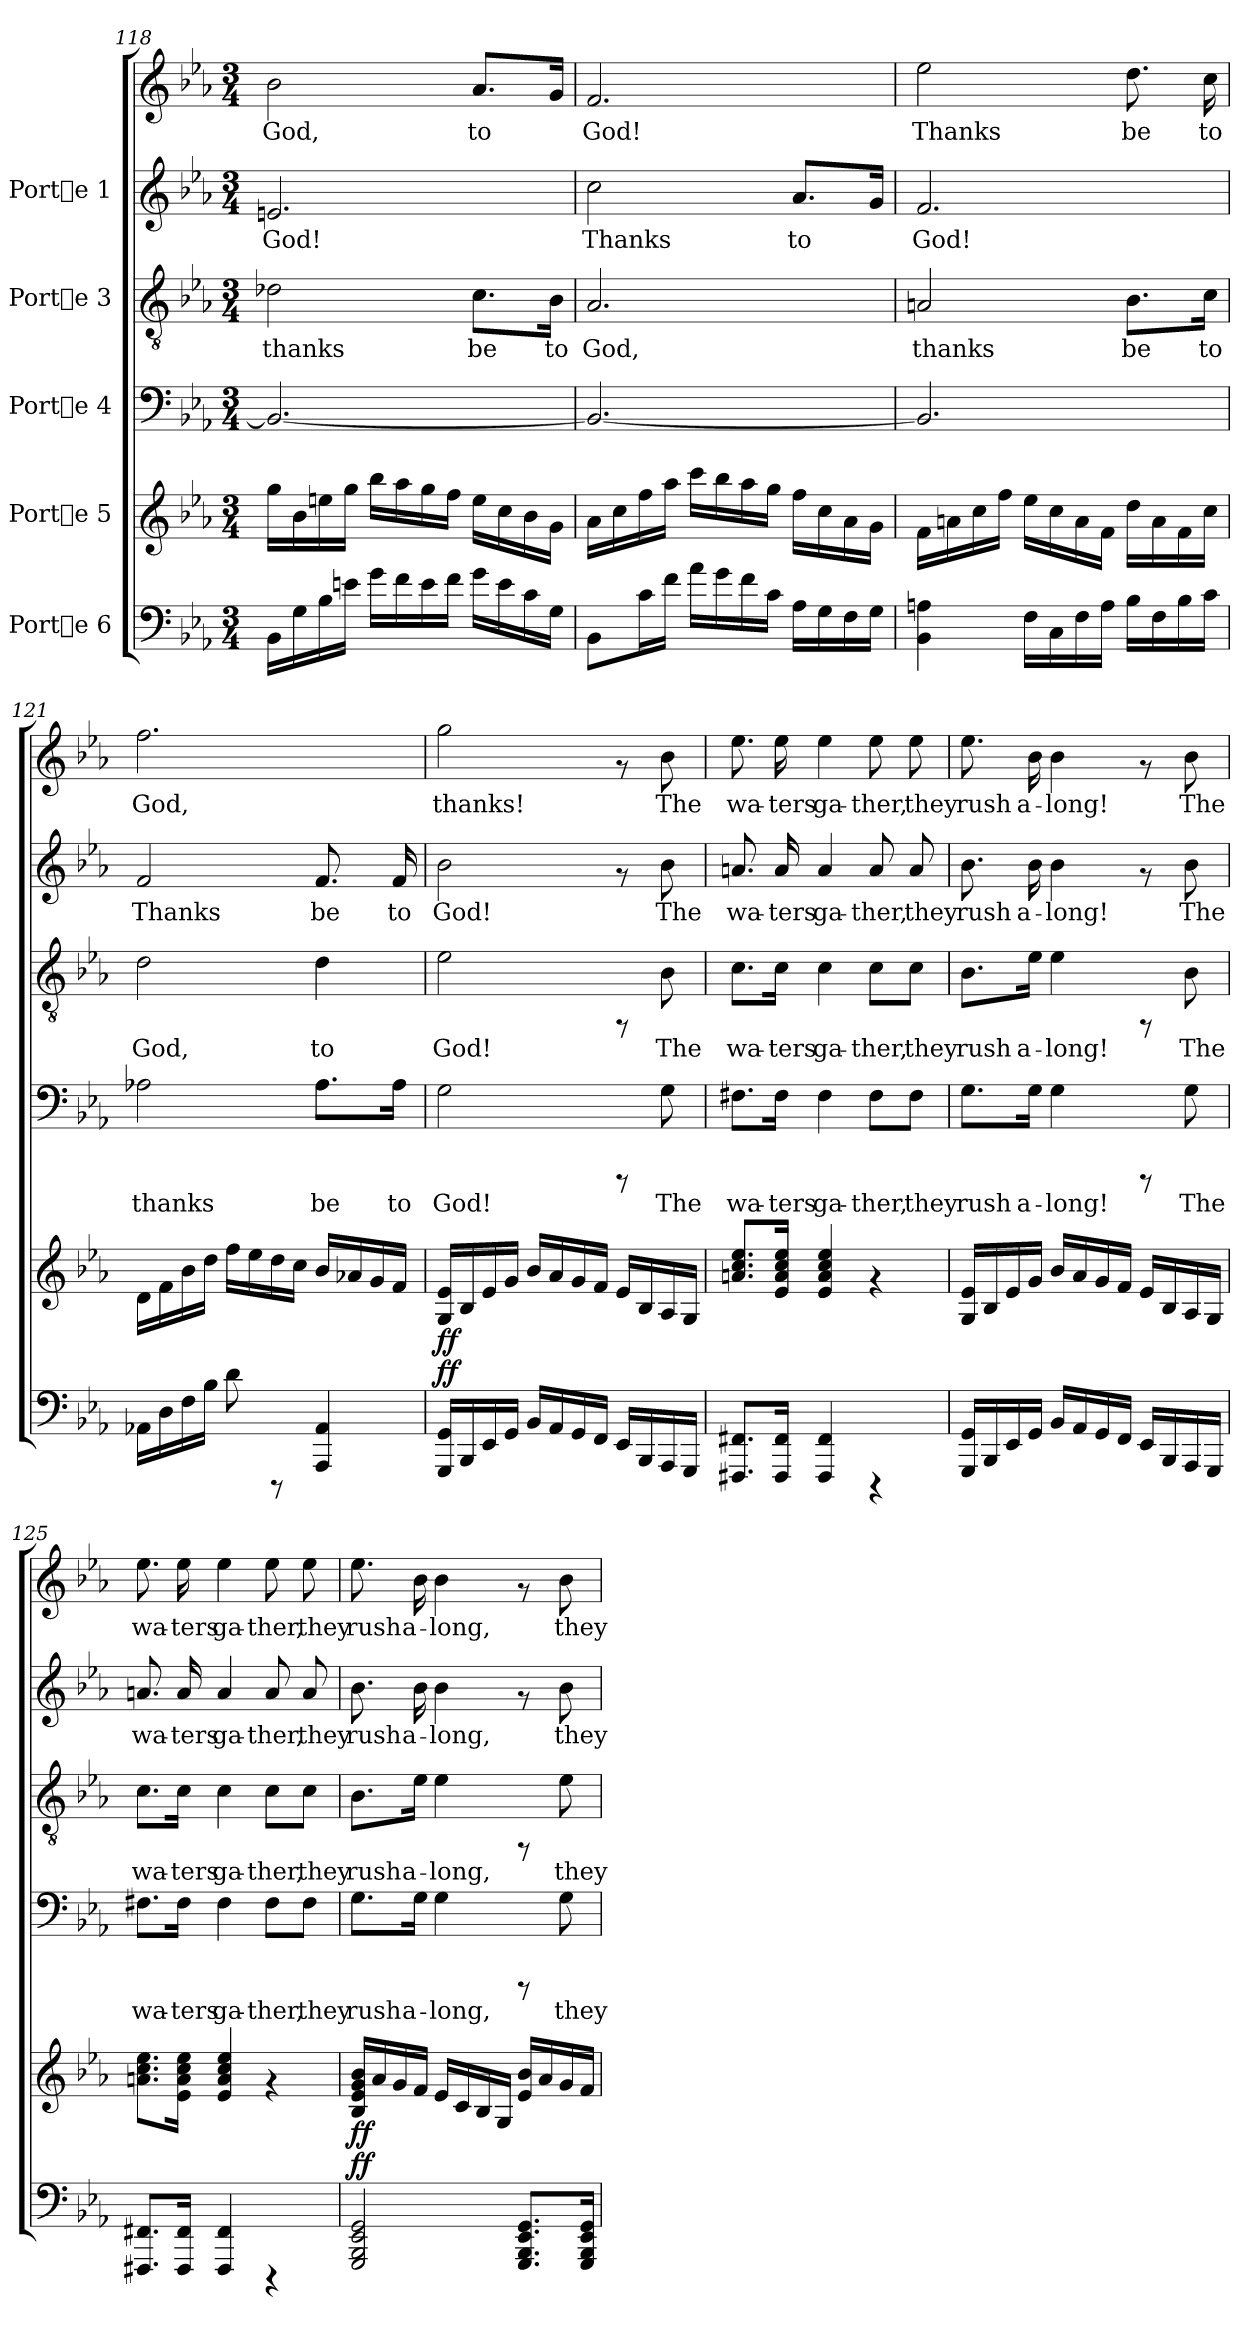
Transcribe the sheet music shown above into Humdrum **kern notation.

**kern	**dynam	**kern	**dynam	**kern	**text	**kern	**text	**kern	**text	**kern	**text
*part5	*part5	*part4	*part4	*part3	*part3	*part2	*part2	*part1	*part1	*part1	*part1
*staff6	*staff6	*staff5	*staff5	*staff4	*staff4	*staff3	*staff3	*staff2	*staff2	*staff1	*staff1
*I"Porte 6	*	*I"Porte 5	*	*I"Porte 4	*	*I"Porte 3	*	*I"Porte 1	*	*	*
*clefF4	*	*clefG2	*	*clefF4	*	*clefGv2	*	*clefG2	*	*clefG2	*
*k[b-e-a-]	*	*k[b-e-a-]	*	*k[b-e-a-]	*	*k[b-e-a-]	*	*k[b-e-a-]	*	*k[b-e-a-]	*
*E-:	*	*E-:	*	*E-:	*	*E-:	*	*E-:	*	*E-:	*
*M3/4	*	*M3/4	*	*M3/4	*	*M3/4	*	*M3/4	*	*M3/4	*
=118	=118	=118	=118	=118	=118	=118	=118	=118	=118	=118	=118
!	!	!	!	!	!	!	!LO:LY:b	!	!LO:LY:b	!	!LO:LY:b
16BB-\L	.	16gg\L	.	2.BB-/_<	.	2d-X\	thanks	2.en/	God!	2b-\	God,
16G\	.	16b-\	.	.	.	.	.	.	.	.	.
16B-\	.	16een\	.	.	.	.	.	.	.	.	.
16en\J	.	16gg\J	.	.	.	.	.	.	.	.	.
16g\L	.	16bb-\L	.	.	.	.	.	.	.	.	.
16f\	.	16aa-\	.	.	.	.	.	.	.	.	.
16e\	.	16gg\	.	.	.	.	.	.	.	.	.
16f\J	.	16ff\J	.	.	.	.	.	.	.	.	.
!	!	!	!	!	!	!	!LO:LY:b	!	!	!	!LO:LY:b
16g\L	.	16ee\L	.	.	.	8.c\L	be	.	.	8.a-/L	to
16e\	.	16cc\	.	.	.	.	.	.	.	.	.
16c\	.	16b-\	.	.	.	.	.	.	.	.	.
!	!	!	!	!	!	!	!LO:LY:b	!	!	!	!LO:LY:b
16G\J	.	16g\J	.	.	.	16B-\Jk	to	.	.	16g/J	.
!!LO:PB:g=z
=119	=119	=119	=119	=119	=119	=119	=119	=119	=119	=119	=119
!	!	!	!	!	!	!	!LO:LY:b	!	!LO:LY:b	!	!LO:LY:b
8BB-\L	.	16a-\L	.	2.BB-/_<	.	2.A-/	God,	2cc\	Thanks	2.f/	God!
.	.	16cc\	.	.	.	.	.	.	.	.	.
16c\	.	16ff\	.	.	.	.	.	.	.	.	.
16f\J	.	16aa-\J	.	.	.	.	.	.	.	.	.
16a-\L	.	16ccc\L	.	.	.	.	.	.	.	.	.
16g\	.	16bb-\	.	.	.	.	.	.	.	.	.
16f\	.	16aa-\	.	.	.	.	.	.	.	.	.
16c\J	.	16gg\J	.	.	.	.	.	.	.	.	.
!	!	!	!	!	!	!	!	!	!LO:LY:b	!	!
16A-\L	.	16ff\L	.	.	.	.	.	8.a-/L	to	.	.
16G\	.	16cc\	.	.	.	.	.	.	.	.	.
16F\	.	16a-\	.	.	.	.	.	.	.	.	.
!	!	!	!	!	!	!	!	!	!LO:LY:b	!	!
16G\J	.	16g\J	.	.	.	.	.	16g/J	.	.	.
=120	=120	=120	=120	=120	=120	=120	=120	=120	=120	=120	=120
!	!	!	!	!	!	!	!LO:LY:b	!	!LO:LY:b	!	!LO:LY:b
4An\ 4BB-\	.	16f\L	.	2.BB-/]	.	2An/	thanks	2.f/	God!	2ee-\	Thanks
.	.	16an\	.	.	.	.	.	.	.	.	.
.	.	16cc\	.	.	.	.	.	.	.	.	.
.	.	16ff\J	.	.	.	.	.	.	.	.	.
16F\L	.	16ee-\L	.	.	.	.	.	.	.	.	.
16C\	.	16cc\	.	.	.	.	.	.	.	.	.
16F\	.	16a\	.	.	.	.	.	.	.	.	.
16A\J	.	16f\J	.	.	.	.	.	.	.	.	.
!	!	!	!	!	!	!	!LO:LY:b	!	!	!	!LO:LY:b
16B-\L	.	16dd\L	.	.	.	8.B-\L	be	.	.	8.dd\	be
16F\	.	16a\	.	.	.	.	.	.	.	.	.
16B-\	.	16f\	.	.	.	.	.	.	.	.	.
!	!	!	!	!	!	!	!LO:LY:b	!	!	!	!LO:LY:b
16c\J	.	16cc\J	.	.	.	16c\Jk	to	.	.	16cc\	to
=121	=121	=121	=121	=121	=121	=121	=121	=121	=121	=121	=121
!	!	!	!	!	!LO:LY:b	!	!LO:LY:b	!	!LO:LY:b	!	!LO:LY:b
16AA-X\L	.	16d\L	.	2A-X\	thanks	2d\	God,	2f/	Thanks	2.ff\	God,
16D\	.	16f\	.	.	.	.	.	.	.	.	.
16F\	.	16b-\	.	.	.	.	.	.	.	.	.
16B-\J	.	16dd\J	.	.	.	.	.	.	.	.	.
8d\	.	16ff\L	.	.	.	.	.	.	.	.	.
.	.	16ee-\	.	.	.	.	.	.	.	.	.
8rCCC	.	16dd\	.	.	.	.	.	.	.	.	.
.	.	16cc\J	.	.	.	.	.	.	.	.	.
!	!	!	!	!	!LO:LY:b	!	!LO:LY:b	!	!LO:LY:b	!	!
4AA-/ 4AAA-/	.	16b-/L	.	8.A-\L	be	4d\	to	8.f/	be	.	.
.	.	16a-X/	.	.	.	.	.	.	.	.	.
.	.	16g/	.	.	.	.	.	.	.	.	.
!	!	!	!	!	!LO:LY:b	!	!	!	!LO:LY:b	!	!
.	.	16f/J	.	16A-\Jk	to	.	.	16f/	to	.	.
=122	=122	=122	=122	=122	=122	=122	=122	=122	=122	=122	=122
!	!LO:DY:a	!	!LO:DY:b	!	!LO:LY:b	!	!LO:LY:b	!	!LO:LY:b	!	!LO:LY:b
16GG/ 16GGG/L	ff	16e-/ 16G/L	ff	2G\	God!	2e-\	God!	2b-\	God!	2gg\	thanks!
16BBB-/	.	16B-/	.	.	.	.	.	.	.	.	.
16EE-/	.	16e-/	.	.	.	.	.	.	.	.	.
16GG/J	.	16g/J	.	.	.	.	.	.	.	.	.
16BB-/L	.	16b-/L	.	.	.	.	.	.	.	.	.
16AA-/	.	16a-/	.	.	.	.	.	.	.	.	.
16GG/	.	16g/	.	.	.	.	.	.	.	.	.
16FF/J	.	16f/J	.	.	.	.	.	.	.	.	.
16EE-/L	.	16e-/L	.	8rCCC	.	8rFF	.	8rf	.	8rf	.
16BBB-/	.	16B-/	.	.	.	.	.	.	.	.	.
!	!	!	!	!	!LO:LY:b	!	!LO:LY:b	!	!LO:LY:b	!	!LO:LY:b
16AAA-/	.	16A-/	.	8G\	The	8B-\	The	8b-\	The	8b-\	The
16GGG/J	.	16G/J	.	.	.	.	.	.	.	.	.
!!LO:LB:g=z
=123	=123	=123	=123	=123	=123	=123	=123	=123	=123	=123	=123
!	!	!	!	!	!LO:LY:b	!	!LO:LY:b	!	!LO:LY:b	!	!LO:LY:b
8.FF#X/ 8.FFF#X/L	.	8.ee-/ 8.cc/ 8.an/L	.	8.F#X\L	wa-	8.c\L	wa-	8.an/	wa-	8.ee-\	wa-
!	!	!	!	!	!LO:LY:b	!	!LO:LY:b	!	!LO:LY:b	!	!LO:LY:b
16FF#/ 16FFF#/J	.	16ee-/ 16cc/ 16a/ 16e-/J	.	16F#\Jk	-ters	16c\Jk	-ters	16a/	-ters	16ee-\	-ters
!	!	!	!	!	!LO:LY:b	!	!LO:LY:b	!	!LO:LY:b	!	!LO:LY:b
4FF#/ 4FFF#/	.	4ee-/ 4cc/ 4a/ 4e-/	.	4F#\	ga-	4c\	ga-	4a/	ga-	4ee-\	ga-
!	!	!	!	!	!LO:LY:b	!	!LO:LY:b	!	!LO:LY:b	!	!LO:LY:b
4rCCC	.	4rf	.	8F#\L	-ther,	8c\L	-ther,	8a/	-ther,	8ee-\	-ther,
!	!	!	!	!	!LO:LY:b	!	!LO:LY:b	!	!LO:LY:b	!	!LO:LY:b
.	.	.	.	8F#\J	they	8c\J	they	8a/	they	8ee-\	they
=124	=124	=124	=124	=124	=124	=124	=124	=124	=124	=124	=124
!	!	!	!	!	!LO:LY:b	!	!LO:LY:b	!	!LO:LY:b	!	!LO:LY:b
16GG/ 16GGG/L	.	16e-/ 16G/L	.	8.G\L	rush	8.B-\L	rush	8.b-\	rush	8.ee-\	rush
16BBB-/	.	16B-/	.	.	.	.	.	.	.	.	.
16EE-/	.	16e-/	.	.	.	.	.	.	.	.	.
!	!	!	!	!	!LO:LY:b	!	!LO:LY:b	!	!LO:LY:b	!	!LO:LY:b
16GG/J	.	16g/J	.	16G\Jk	a-	16e-\Jk	a-	16b-\	a-	16b-\	a-
!	!	!	!	!	!LO:LY:b	!	!LO:LY:b	!	!LO:LY:b	!	!LO:LY:b
16BB-/L	.	16b-/L	.	4G\	-long!	4e-\	-long!	4b-\	-long!	4b-\	-long!
16AA-/	.	16a-/	.	.	.	.	.	.	.	.	.
16GG/	.	16g/	.	.	.	.	.	.	.	.	.
16FF/J	.	16f/J	.	.	.	.	.	.	.	.	.
16EE-/L	.	16e-/L	.	8rCCC	.	8rFF	.	8rf	.	8rf	.
16BBB-/	.	16B-/	.	.	.	.	.	.	.	.	.
!	!	!	!	!	!LO:LY:b	!	!LO:LY:b	!	!LO:LY:b	!	!LO:LY:b
16AAA-/	.	16A-/	.	8G\	The	8B-\	The	8b-\	The	8b-\	The
16GGG/J	.	16G/J	.	.	.	.	.	.	.	.	.
=125	=125	=125	=125	=125	=125	=125	=125	=125	=125	=125	=125
!	!	!	!	!	!LO:LY:b	!	!LO:LY:b	!	!LO:LY:b	!	!LO:LY:b
8.FF#X/ 8.FFF#X/L	.	8.ee-\ 8.cc\ 8.an\L	.	8.F#X\L	wa-	8.c\L	wa-	8.an/	wa-	8.ee-\	wa-
!	!	!	!	!	!LO:LY:b	!	!LO:LY:b	!	!LO:LY:b	!	!LO:LY:b
16FF#/ 16FFF#/J	.	16ee-\ 16cc\ 16a\ 16e-\J	.	16F#\Jk	-ters	16c\Jk	-ters	16a/	-ters	16ee-\	-ters
!	!	!	!	!	!LO:LY:b	!	!LO:LY:b	!	!LO:LY:b	!	!LO:LY:b
4FF#/ 4FFF#/	.	4ee-/ 4cc/ 4a/ 4e-/	.	4F#\	ga-	4c\	ga-	4a/	ga-	4ee-\	ga-
!	!	!	!	!	!LO:LY:b	!	!LO:LY:b	!	!LO:LY:b	!	!LO:LY:b
4rCCC	.	4rf	.	8F#\L	-ther,	8c\L	-ther,	8a/	-ther,	8ee-\	-ther,
!	!	!	!	!	!LO:LY:b	!	!LO:LY:b	!	!LO:LY:b	!	!LO:LY:b
.	.	.	.	8F#\J	they	8c\J	they	8a/	they	8ee-\	they
=126	=126	=126	=126	=126	=126	=126	=126	=126	=126	=126	=126
!	!LO:DY:a	!	!LO:DY:b	!	!LO:LY:b	!	!LO:LY:b	!	!LO:LY:b	!	!LO:LY:b
2GG/ 2EE-/ 2BBB-/ 2GGG/	ff	16b-/ 16g/ 16e-/ 16B-/L	ff	8.G\L	rush	8.B-\L	rush	8.b-\	rush	8.ee-\	rush
.	.	16a-/	.	.	.	.	.	.	.	.	.
.	.	16g/	.	.	.	.	.	.	.	.	.
!	!	!	!	!	!LO:LY:b	!	!LO:LY:b	!	!LO:LY:b	!	!LO:LY:b
.	.	16f/J	.	16G\Jk	a-	16e-\Jk	a-	16b-\	a-	16b-\	a-
!	!	!	!	!	!LO:LY:b	!	!LO:LY:b	!	!LO:LY:b	!	!LO:LY:b
.	.	16e-/L	.	4G\	-long,	4e-\	-long,	4b-\	-long,	4b-\	-long,
.	.	16c/	.	.	.	.	.	.	.	.	.
.	.	16B-/	.	.	.	.	.	.	.	.	.
.	.	16G/J	.	.	.	.	.	.	.	.	.
8.GG/ 8.EE-/ 8.BBB-/ 8.GGG/L	.	16b-/ 16e-/L	.	8rCCC	.	8rFF	.	8rf	.	8rf	.
.	.	16a-/	.	.	.	.	.	.	.	.	.
!	!	!	!	!	!LO:LY:b	!	!LO:LY:b	!	!LO:LY:b	!	!LO:LY:b
.	.	16g/	.	8G\	they	8e-\	they	8b-\	they	8b-\	they
16GG/ 16EE-/ 16BBB-/ 16GGG/J	.	16f/J	.	.	.	.	.	.	.	.	.
=	=	=	=	=	=	=	=	=	=	=	=
*-	*-	*-	*-	*-	*-	*-	*-	*-	*-	*-	*-
